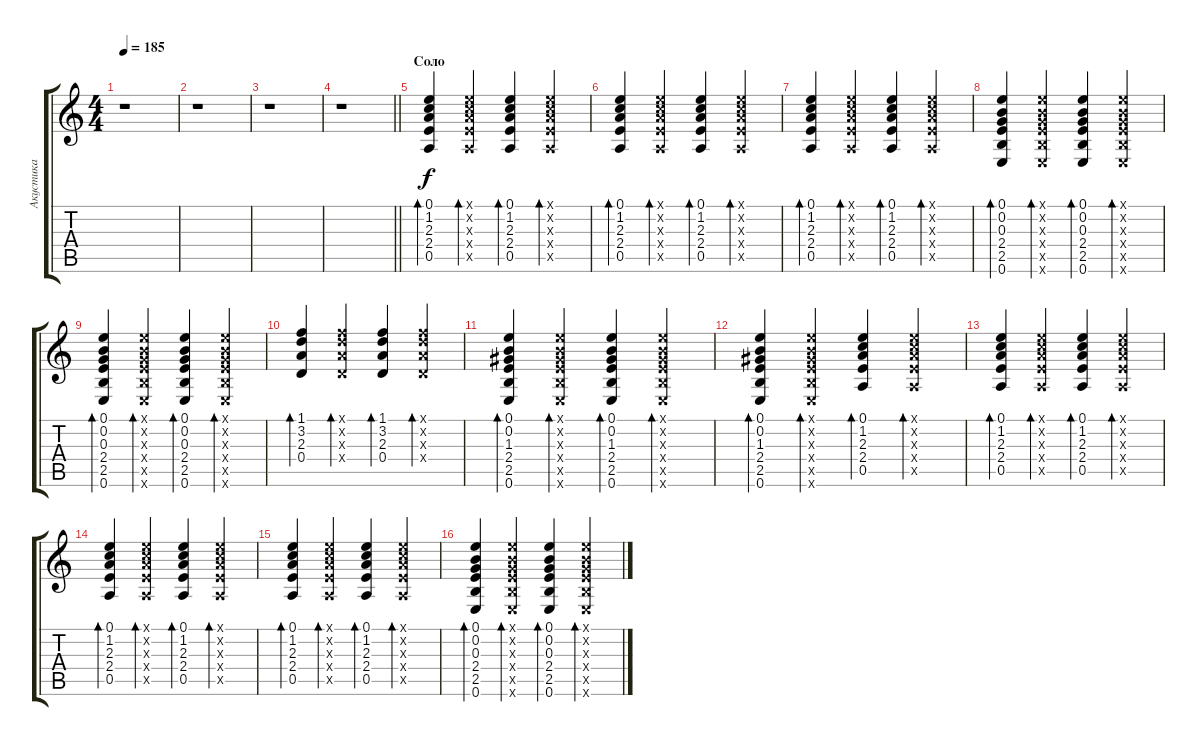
\track ("Акустика" "Акустика") {instrument acousticguitarsteel}
\staff {score tabs}
\tuning (E4 B3 G3 D3 A2 E2) {hide}
\ts (4 4)
\tempo 185
\clef g2
\ks c
r.1{dy f} |
r.1 |
r.1 |
\barLineRight lightlight
r.1 |
\section ("" "Соло")
(0.1 1.2 2.3 2.4 0.5).4{bd 60} (0.1{x} 1.2{x} 2.3{x} 2.4{x} 0.5{x}).4{bd 60} (0.1 1.2 2.3 2.4 0.5).4{bd 60} (0.1{x} 1.2{x} 2.3{x} 2.4{x} 0.5{x}).4{bd 60} |
(0.1 1.2 2.3 2.4 0.5).4{bd 60} (0.1{x} 1.2{x} 2.3{x} 2.4{x} 0.5{x}).4{bd 60} (0.1 1.2 2.3 2.4 0.5).4{bd 60} (0.1{x} 1.2{x} 2.3{x} 2.4{x} 0.5{x}).4{bd 60} |
(0.1 1.2 2.3 2.4 0.5).4{bd 60} (0.1{x} 1.2{x} 2.3{x} 2.4{x} 0.5{x}).4{bd 60} (0.1 1.2 2.3 2.4 0.5).4{bd 60} (0.1{x} 1.2{x} 2.3{x} 2.4{x} 0.5{x}).4{bd 60} |
(0.1 0.2 0.3 2.4 2.5 0.6).4{bd 60} (0.1{x} 0.2{x} 0.3{x} 2.4{x} 2.5{x} 0.6{x}).4{bd 60} (0.1 0.2 0.3 2.4 2.5 0.6).4{bd 60} (0.1{x} 0.2{x} 0.3{x} 2.4{x} 2.5{x} 0.6{x}).4{bd 60} |
(0.1 0.2 0.3 2.4 2.5 0.6).4{bd 60} (0.1{x} 0.2{x} 0.3{x} 2.4{x} 2.5{x} 0.6{x}).4{bd 60} (0.1 0.2 0.3 2.4 2.5 0.6).4{bd 60} (0.1{x} 0.2{x} 0.3{x} 2.4{x} 2.5{x} 0.6{x}).4{bd 60} |
(1.1 3.2 2.3 0.4).4{bd 60} (1.1{x} 3.2{x} 2.3{x} 0.4{x}).4{bd 60} (1.1 3.2 2.3 0.4).4{bd 60} (1.1{x} 3.2{x} 2.3{x} 0.4{x}).4{bd 60} |
(0.1 0.2 1.3 2.4 2.5 0.6).4{bd 60} (0.1{x} 0.2{x} 1.3{x} 2.4{x} 2.5{x} 0.6{x}).4{bd 60} (0.1 0.2 1.3 2.4 2.5 0.6).4{bd 60} (0.1{x} 0.2{x} 1.3{x} 2.4{x} 2.5{x} 0.6{x}).4{bd 60} |
(0.1 0.2 1.3 2.4 2.5 0.6).4{bd 60} (0.1{x} 0.2{x} 1.3{x} 2.4{x} 2.5{x} 0.6{x}).4{bd 60} (0.1 1.2 2.3 2.4 0.5).4{bd 60} (0.1{x} 1.2{x} 2.3{x} 2.4{x} 0.5{x}).4{bd 60} |
(0.1 1.2 2.3 2.4 0.5).4{bd 60} (0.1{x} 1.2{x} 2.3{x} 2.4{x} 0.5{x}).4{bd 60} (0.1 1.2 2.3 2.4 0.5).4{bd 60} (0.1{x} 1.2{x} 2.3{x} 2.4{x} 0.5{x}).4{bd 60} |
(0.1 1.2 2.3 2.4 0.5).4{bd 60} (0.1{x} 1.2{x} 2.3{x} 2.4{x} 0.5{x}).4{bd 60} (0.1 1.2 2.3 2.4 0.5).4{bd 60} (0.1{x} 1.2{x} 2.3{x} 2.4{x} 0.5{x}).4{bd 60} |
(0.1 1.2 2.3 2.4 0.5).4{bd 60} (0.1{x} 1.2{x} 2.3{x} 2.4{x} 0.5{x}).4{bd 60} (0.1 1.2 2.3 2.4 0.5).4{bd 60} (0.1{x} 1.2{x} 2.3{x} 2.4{x} 0.5{x}).4{bd 60} |
(0.1 0.2 0.3 2.4 2.5 0.6).4{bd 60} (0.1{x} 0.2{x} 0.3{x} 2.4{x} 2.5{x} 0.6{x}).4{bd 60} (0.1 0.2 0.3 2.4 2.5 0.6).4{bd 60} (0.1{x} 0.2{x} 0.3{x} 2.4{x} 2.5{x} 0.6{x}).4{bd 60}
